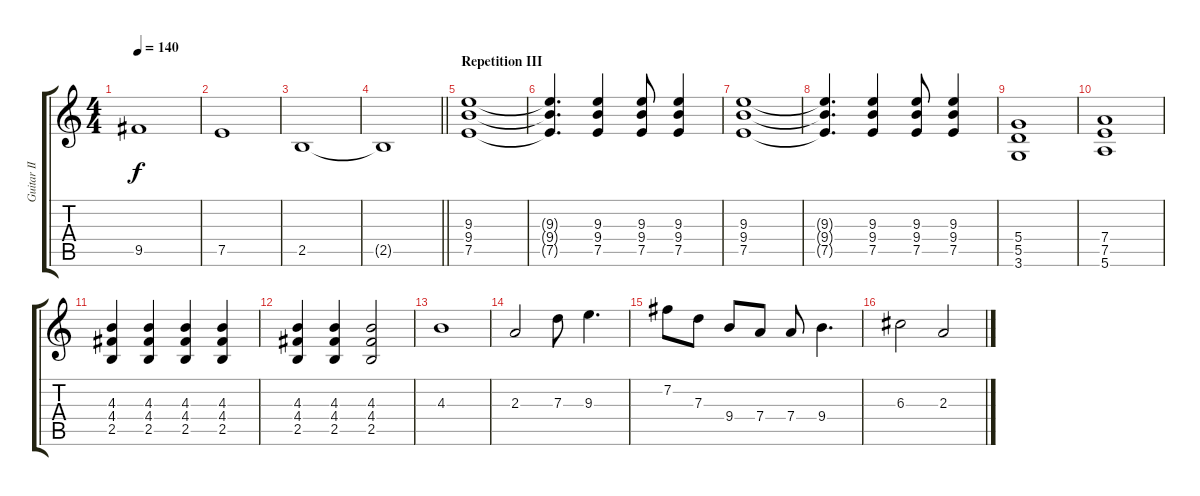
\track ("Guitar II" "Guitar II") {instrument distortionguitar}
\staff {score tabs}
\tuning (E4 B3 G3 D3 A2 E2) {hide}
\ts (4 4)
\tempo 140
\clef g2
\ks c
9.5.1{dy f} |
7.5.1 |
2.5.1 |
\barLineRight lightlight
2.5{t}.1 |
\section ("" "Repetition III")
(9.3 9.4 7.5).1 |
(9.3{t} 9.4{t} 7.5{t}).4{d} (9.3 9.4 7.5).4 (9.3 9.4 7.5).8 (9.3 9.4 7.5).4 |
(9.3 9.4 7.5).1 |
(9.3{t} 9.4{t} 7.5{t}).4{d} (9.3 9.4 7.5).4 (9.3 9.4 7.5).8 (9.3 9.4 7.5).4 |
(5.4 5.5 3.6).1 |
(7.4 7.5 5.6).1 |
(4.3 4.4 2.5).4 (4.3 4.4 2.5).4 (4.3 4.4 2.5).4 (4.3 4.4 2.5).4 |
(4.3 4.4 2.5).4 (4.3 4.4 2.5).4 (4.3 4.4 2.5).2 |
4.3.1 |
2.3.2 7.3.8 9.3.4{d} |
7.2.8 7.3.8 9.4.8 7.4.8 7.4.8 9.4.4{d} |
6.3.2 2.3.2
